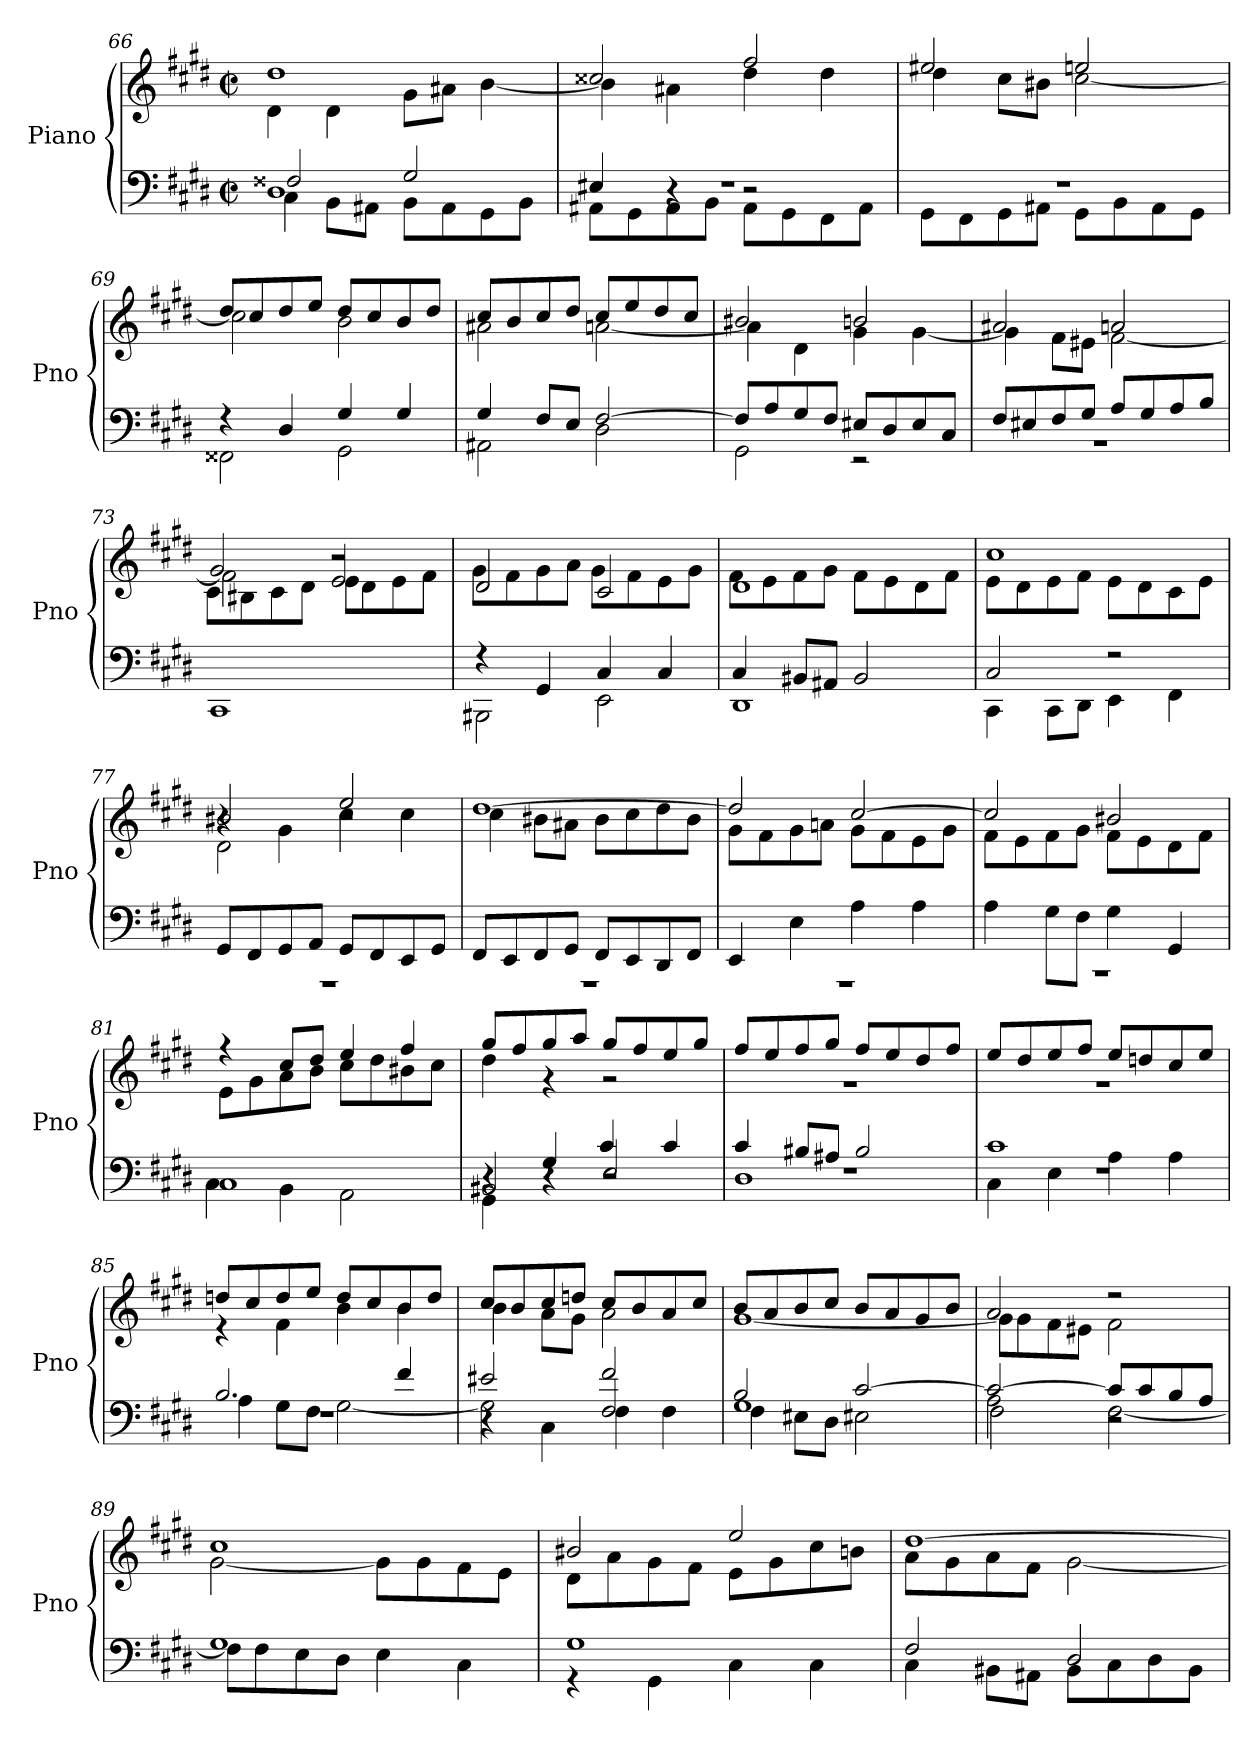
**kern	**kern
*part1	*part1
*staff2	*staff1
*I"Piano	*
*I'Pno	*
*clefF4	*clefG2
*k[f#c#g#d#]	*k[f#c#g#d#]
*M4/4	*M4/4
*met(c|)	*met(c|)
=66	=66
*^	*^
*	*^	*	*
1D#	4C#\	2F##X/	1dd#	4d#\
.	8BB\L	.	.	4d#\
.	8AA#X\J	.	.	.
.	8BB\L	2G#/	.	8g#\L
.	8AA#\	.	.	8a#X\J
.	8GG#\	.	.	[4b\
.	8BB\J	.	.	.
=67	=67	=67	=67	=67
1r	8AA#X\L	4E#X/	2cc##X/	4b\]
.	8GG#\	.	.	.
.	8AA#\	4r	.	4a#X\
.	8BB\J	.	.	.
.	8AA#\L	2r	2ff#/	4dd#\
.	8GG#\	.	.	.
.	8FF#\	.	.	4dd#\
.	8AA#\J	.	.	.
*	*v	*v	*	*
=68	=68	=68	=68
1r	8GG#\L	2ee#X/	4dd#\
.	8FF#\	.	.
.	8GG#\	.	8cc#\L
.	8AA#X\J	.	8b#X\J
.	8GG#\L	2een/	[2cc#\
.	8BB\	.	.
.	8AA#\	.	.
.	8GG#\J	.	.
=69	=69	=69	=69
4r	2FF##X\	8dd#/L	2cc#\]
.	.	8cc#/	.
4D#/	.	8dd#/	.
.	.	8ee/J	.
4G#/	2GG#\	8dd#/L	2b\
.	.	8cc#/	.
4G#/	.	8b/	.
.	.	8dd#/J	.
=70	=70	=70	=70
4G#/	2AA#X\	8cc#/L	2a#X\
.	.	8b/	.
8F#/L	.	8cc#/	.
8E/J	.	8dd#/J	.
[2F#/	2D#\	8cc#/L	[2an\
.	.	8ee/	.
.	.	8dd#/	.
.	.	8cc#/J	.
=71	=71	=71	=71
8F#/L]	2GG#\	2b#X/	4a\]
8A/	.	.	.
8G#/	.	.	4d#\
8F#/J	.	.	.
8E#X/L	2r	2bn/	4g#\
8D#/	.	.	.
8E#/	.	.	[4g#\
8C#/J	.	.	.
=72	=72	=72	=72
8F#/L	1r	2a#X/	4g#\]
8E#X/	.	.	.
8F#/	.	.	8f#\L
8G#/J	.	.	8e#X\J
8A/L	.	2an/	[2f#\
8G#/	.	.	.
8A/	.	.	.
8B/J	.	.	.
*v	*v	*	*
=73	=73	=73
*	*	*^
1CC#	2g#/	2f#\]	8c#\L
.	.	.	8B#X\
.	.	.	8c#\
.	.	.	8d#\J
.	2e/	2r	8e\L
.	.	.	8d#\
.	.	.	8e\
.	.	.	8f#\J
*	*	*v	*v
=74	=74	=74
*^	*	*
4r	2BBB#X\	2d#/	8g#\L
.	.	.	8f#\
4GG#/	.	.	8g#\
.	.	.	8a\J
4C#/	2EE\	2c#/	8g#\L
.	.	.	8f#\
4C#/	.	.	8e\
.	.	.	8g#\J
=75	=75	=75	=75
4C#/	1DD#	1d#	8f#\L
.	.	.	8e\
8BB#X/L	.	.	8f#\
8AA#X/J	.	.	8g#\J
2BB#/	.	.	8f#\L
.	.	.	8e\
.	.	.	8d#\
.	.	.	8f#\J
=76	=76	=76	=76
2C#/	4CC#\	1cc#	8e\L
.	.	.	8d#\
.	8CC#\L	.	8e\
.	8DD#\J	.	8f#\J
2r	4EE\	.	8e\L
.	.	.	8d#\
.	4FF#\	.	8c#\
.	.	.	8e\J
=77	=77	=77	=77
*	*	*	*^
8GG#/L	1r	2b#X/	2d#\	4r
8FF#/	.	.	.	.
8GG#/	.	.	.	4g#\
8AA/J	.	.	.	.
8GG#/L	.	2ee/	2r	4cc#\
8FF#/	.	.	.	.
8EE/	.	.	.	4cc#\
8GG#/J	.	.	.	.
*	*	*	*v	*v
=78	=78	=78	=78
8FF#/L	1r	[1dd#	4cc#\
8EE/	.	.	.
8FF#/	.	.	8b#X\L
8GG#/J	.	.	8a#X\J
8FF#/L	.	.	8b#\L
8EE/	.	.	8cc#\
8DD#/	.	.	8dd#\
8FF#/J	.	.	8b#\J
=79	=79	=79	=79
4EE/	1r	2dd#/]	8g#\L
.	.	.	8f#\
4E\	.	.	8g#\
.	.	.	8an\J
4A\	.	[2cc#/	8g#\L
.	.	.	8f#\
4A\	.	.	8e\
.	.	.	8g#\J
=80	=80	=80	=80
4A\	1r	2cc#/]	8f#\L
.	.	.	8e\
8G#\L	.	.	8f#\
8F#\J	.	.	8g#\J
4G#\	.	2b#X/	8f#\L
.	.	.	8e\
4GG#/	.	.	8d#\
.	.	.	8f#\J
=81	=81	=81	=81
1C#	4C#\	4r	8e\L
.	.	.	8g#\
.	4BB\	8cc#/L	8a\
.	.	8dd#/J	8b\J
.	2AA\	4ee/	8cc#\L
.	.	.	8dd#\
.	.	4ff#/	8b#X\
.	.	.	8cc#\J
=82	=82	=82	=82
*	*^	*	*
2BB#X/	4GG#\	4r	8gg#/L	4dd#\
.	.	.	8ff#/	.
.	4r	4G#/	8gg#/	4r
.	.	.	8aa/J	.
2E/	2r	4c#/	8gg#/L	2r
.	.	.	8ff#/	.
.	.	4c#/	8ee/	.
.	.	.	8gg#/J	.
=83	=83	=83	=83	=83
4c#/	1D#	1r	8ff#/L	1r
.	.	.	8ee/	.
8B#X/L	.	.	8ff#/	.
8A#X/J	.	.	8gg#/J	.
2B#/	.	.	8ff#/L	.
.	.	.	8ee/	.
.	.	.	8dd#/	.
.	.	.	8ff#/J	.
=84	=84	=84	=84	=84
1c#	4C#\	1r	8ee/L	1r
.	.	.	8dd#/	.
.	4E\	.	8ee/	.
.	.	.	8ff#/J	.
.	4A\	.	8ee/L	.
.	.	.	8ddn/	.
.	4A\	.	8cc#/	.
.	.	.	8ee/J	.
=85	=85	=85	=85	=85
2.B/	4A\	1r	8ddn/L	4r
.	.	.	8cc#/	.
.	8G#\L	.	8dd/	4f#\
.	8F#\J	.	8ee/J	.
.	[2G#\	.	8dd/L	4b\
.	.	.	8cc#/	.
4f#/	.	.	8b/	4b\
.	.	.	8dd/J	.
=86	=86	=86	=86	=86
2e#X/	2G#\]	4r	8cc#/L	4b\
.	.	.	8b/	.
.	.	4C#\	8cc#/	8a\L
.	.	.	8ddn/J	8g#\J
2f#/	2F#/	4F#\	8cc#/L	2a\
.	.	.	8b/	.
.	.	4F#\	8a/	.
.	.	.	8cc#/J	.
=87	=87	=87	=87	=87
2B/	1G#	4F#\	8b/L	[1g#
.	.	.	8a/	.
.	.	8E#X\L	8b/	.
.	.	8D#\J	8cc#/J	.
[2c#/	.	2E#X\	8b/L	.
.	.	.	8a/	.
.	.	.	8g#/	.
.	.	.	8b/J	.
=88	=88	=88	=88	=88
2c#/_	2A\	2F#\	2a/	8g#\L]
.	.	.	.	8g#\
.	.	.	.	8f#\
.	.	.	.	8e#X\J
8c#/L]	[2F#\	2r	2r	2f#\
8c#/	.	.	.	.
8B/	.	.	.	.
8A/J	.	.	.	.
*	*v	*v	*	*
=89	=89	=89	=89
1G#	8F#\L]	1cc#	[2g#\
.	8F#\	.	.
.	8E\	.	.
.	8D#\J	.	.
.	4E\	.	8g#\L]
.	.	.	8g#\
.	4C#\	.	8f#\
.	.	.	8e\J
=90	=90	=90	=90
1G#	4r	2b#X/	8d#\L
.	.	.	8a\
.	4GG#\	.	8g#\
.	.	.	8f#\J
.	4C#\	2ee/	8e\L
.	.	.	8g#\
.	4C#\	.	8cc#\
.	.	.	8bn\J
=91	=91	=91	=91
2F#/	4C#\	[1dd#	8a\L
.	.	.	8g#\
.	8BB#X\L	.	8a\
.	8AA#X\J	.	8f#\J
2D#/	8BB#\L	.	[2g#\
.	8C#\	.	.
.	8D#\	.	.
.	8BB#\J	.	.
*v	*v	*	*
*	*v	*v
=	=
*-	*-
